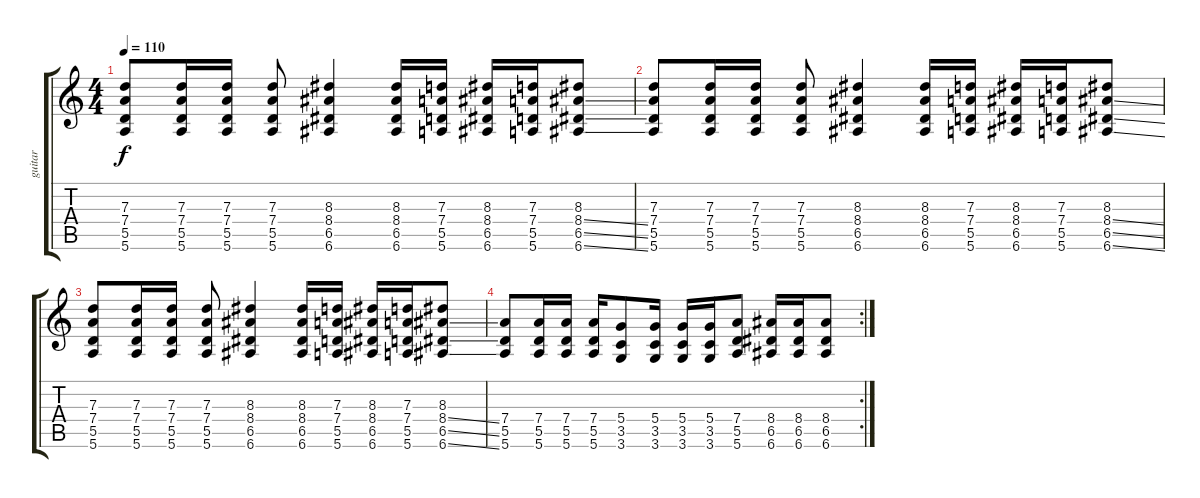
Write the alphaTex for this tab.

\track ("guitar" "guitar") {instrument distortionguitar}
\staff {score tabs}
\tuning (E4 B3 G3 D3 A2 E2) {hide}
\ts (4 4)
\tempo 110
\clef g2
\ks c
(7.3 7.4 5.5 5.6).8{dy f} (7.3 7.4 5.5 5.6).16 (7.3 7.4 5.5 5.6).16 (7.3 7.4 5.5 5.6).8 (8.3 8.4 6.5 6.6).4 (8.3 8.4 6.5 6.6).16 (7.3 7.4 5.5 5.6).16 (8.3 8.4 6.5 6.6).16 (7.3 7.4 5.5 5.6).16 (8.3 8.4{ss} 6.5{ss} 6.6{ss}).8 |
(7.3 7.4 5.5 5.6).8 (7.3 7.4 5.5 5.6).16 (7.3 7.4 5.5 5.6).16 (7.3 7.4 5.5 5.6).8 (8.3 8.4 6.5 6.6).4 (8.3 8.4 6.5 6.6).16 (7.3 7.4 5.5 5.6).16 (8.3 8.4 6.5 6.6).16 (7.3 7.4 5.5 5.6).16 (8.3 8.4{ss} 6.5{ss} 6.6{ss}).8 |
(7.3 7.4 5.5 5.6).8 (7.3 7.4 5.5 5.6).16 (7.3 7.4 5.5 5.6).16 (7.3 7.4 5.5 5.6).8 (8.3 8.4 6.5 6.6).4 (8.3 8.4 6.5 6.6).16 (7.3 7.4 5.5 5.6).16 (8.3 8.4 6.5 6.6).16 (7.3 7.4 5.5 5.6).16 (8.3 8.4{ss} 6.5{ss} 6.6{ss}).8 |
\rc 2
(7.4 5.5 5.6).8 (7.4 5.5 5.6).16 (7.4 5.5 5.6).16 (7.4 5.5 5.6).16 (5.4 3.5 3.6).8 (5.4 3.5 3.6).16 (5.4 3.5 3.6).16 (5.4 3.5 3.6).16 (7.4 5.5 5.6).8 (8.4 6.5 6.6).16 (8.4 6.5 6.6).16 (8.4 6.5 6.6).8
